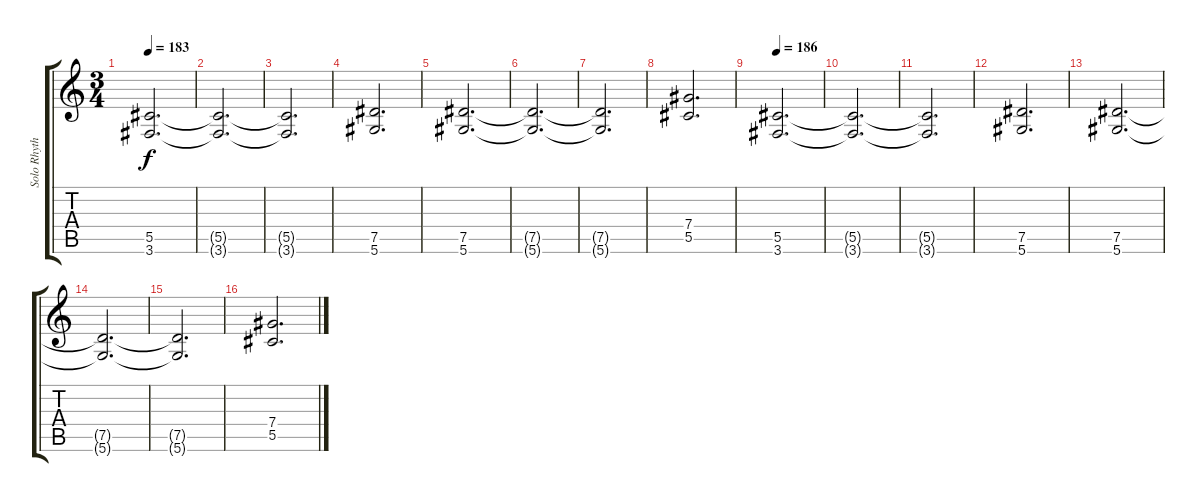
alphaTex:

\track ("Solo Rhythm" "Solo Rhyth") {instrument distortionguitar}
\staff {score tabs}
\tuning (Eb4 Bb3 Gb3 Db3 Ab2 Eb2) {hide}
\ts (3 4)
\tempo 183
\clef g2
\ks c
(5.5 3.6).2{d dy f} |
(5.5{t} 3.6{t}).2{d} |
(5.5{t} 3.6{t}).2{d} |
(7.5 5.6).2{d} |
(7.5 5.6).2{d} |
(7.5{t} 5.6{t}).2{d} |
(7.5{t} 5.6{t}).2{d} |
(7.4 5.5).2{d} |
\tempo 186
(5.5 3.6).2{d} |
(5.5{t} 3.6{t}).2{d} |
(5.5{t} 3.6{t}).2{d} |
(7.5 5.6).2{d} |
(7.5 5.6).2{d} |
(7.5{t} 5.6{t}).2{d} |
(7.5{t} 5.6{t}).2{d} |
(7.4 5.5).2{d}
